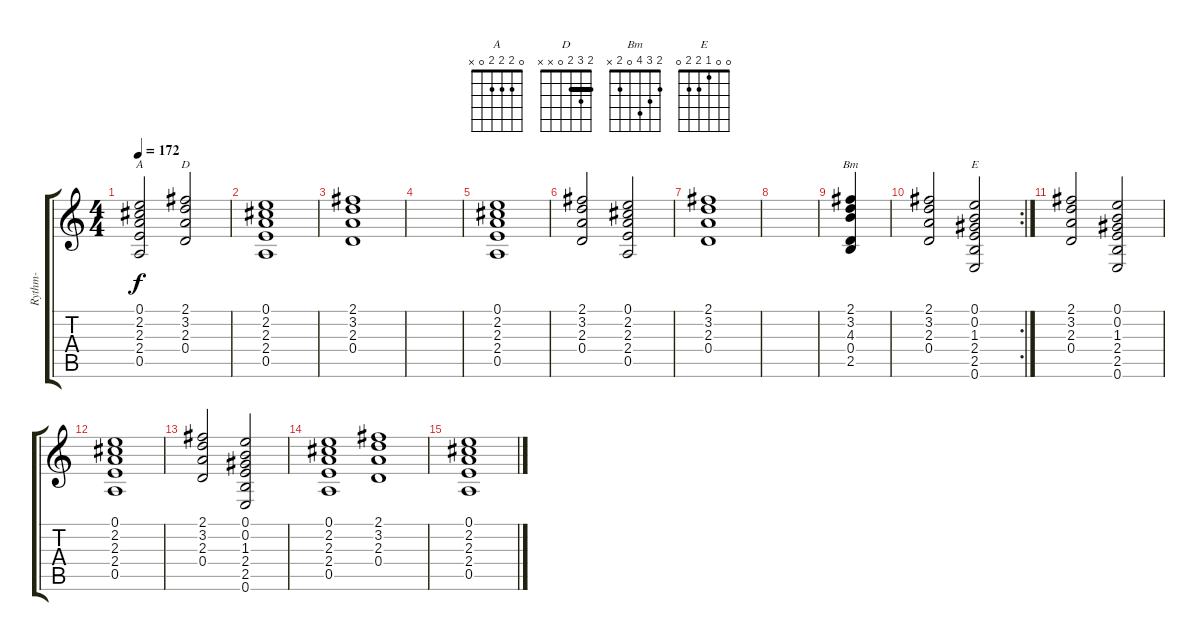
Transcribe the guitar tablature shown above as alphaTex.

\track ("Rythm-" "Rythm-") {instrument overdrivenguitar}
\staff {score tabs}
\tuning (E4 B3 G3 D3 A2 E2) {hide}
\chord ("A" 0 2 2 2 0 x)
\chord ("D" 2 3 2 0 x x) {barre 2}
\chord ("Bm" 2 3 4 0 2 x)
\chord ("E" 0 0 1 2 2 0)
\ts (4 4)
\tempo 172
\clef g2
\ks c
(0.1 2.2 2.3 2.4 0.5).2{ch "A" dy f} (2.1 3.2 2.3 0.4).2{ch "D"} |
(0.1 2.2 2.3 2.4 0.5).1 |
(2.1 3.2 2.3 0.4).1 |
|
(0.1 2.2 2.3 2.4 0.5).1 |
(2.1 3.2 2.3 0.4).2 (0.1 2.2 2.3 2.4 0.5).2 |
(2.1 3.2 2.3 0.4).1 |
|
(2.1 3.2 4.3 0.4 2.5).4{ch "Bm"} |
\rc 2
(2.1 3.2 2.3 0.4).2 (0.1 0.2 1.3 2.4 2.5 0.6).2{ch "E"} |
(2.1 3.2 2.3 0.4).2 (0.1 0.2 1.3 2.4 2.5 0.6).2 |
(0.1 2.2 2.3 2.4 0.5).1 |
(2.1 3.2 2.3 0.4).2 (0.1 0.2 1.3 2.4 2.5 0.6).2 |
(0.1 2.2 2.3 2.4 0.5).1 (2.1 3.2 2.3 0.4).1 |
(0.1 2.2 2.3 2.4 0.5).1
